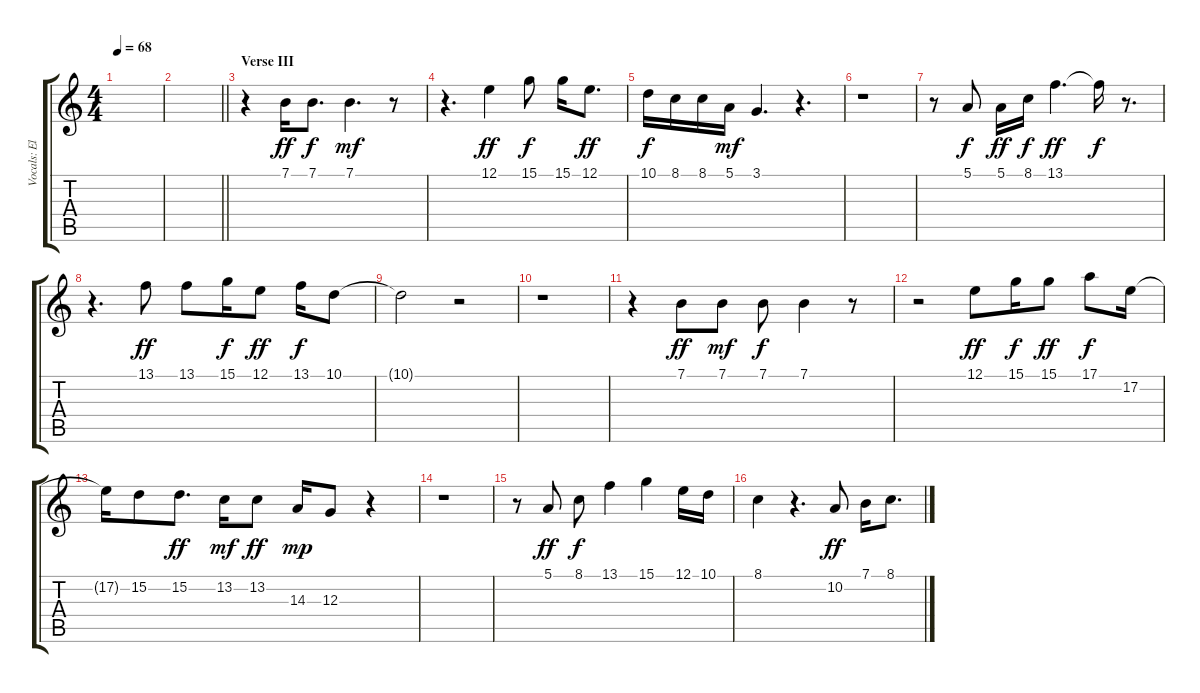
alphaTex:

\track ("Vocals: Elton John" "Vocals: El") {instrument lead8bassandlead}
\staff {score tabs}
\tuning (E4 B3 G3 D3 A2 E2) {hide}
\ts (4 4)
\tempo 68
\clef g2
\ks c
|
\barLineRight lightlight
|
\section ("" "Verse III")
r.4 7.1.16{dy ff} 7.1.8{d dy f} 7.1.4{d dy mf} r.8 |
r.4{d} 12.1.4{dy ff} 15.1.8{dy f} 15.1.16 12.1.8{d dy ff} |
10.1.16{dy f} 8.1.16 8.1.16 5.1.16{dy mf} 3.1.4{d} r.4{d} |
r.1 |
r.8 5.1.8{dy f} 5.1.16{dy ff} 8.1.16{dy f} 13.1.4{d dy ff} 13.1{t}.16{dy f} r.8{d} |
r.4{d} 13.1.8{dy ff} 13.1.8 15.1.16{dy f} 12.1.8{dy ff} 13.1.16{dy f} 10.1.8 |
10.1{t}.2 r.2 |
r.1 |
r.4 7.1.8{dy ff} 7.1.8{dy mf} 7.1.8{dy f} 7.1.4 r.8 |
r.2 12.1.8{dy ff} 15.1.16{dy f} 15.1.8{dy ff} 17.1.8{dy f} 17.2.16 |
17.2{t}.16 15.2.8 15.2.8{d dy ff} 13.2.16{dy mf} 13.2.8{dy ff} 14.3.16{dy mp} 12.3.8 r.4 |
r.1 |
r.8 5.1.8{dy ff} 8.1.8{dy f} 13.1.4 15.1.4 12.1.16 10.1.16 |
8.1.4 r.4{d} 10.2.8{dy ff} 7.1.16 8.1.8{d}
